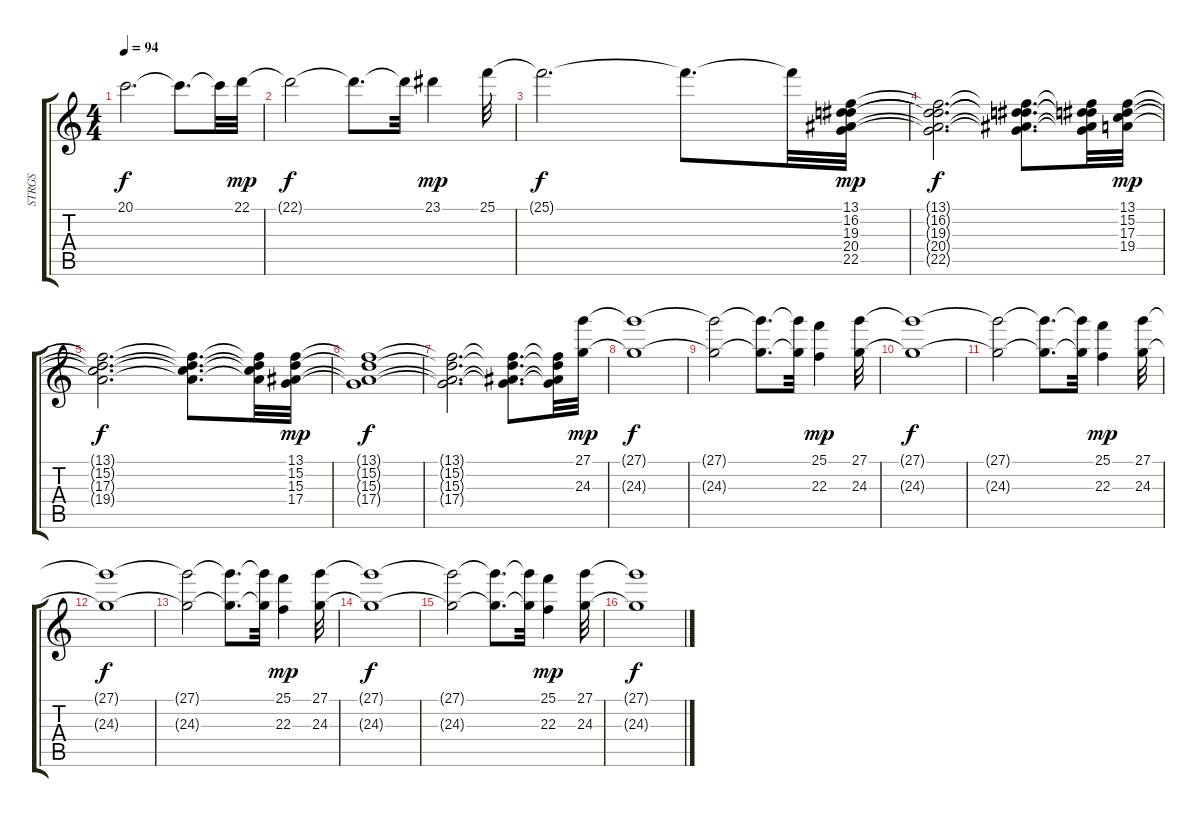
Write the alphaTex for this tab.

\track ("STRGS" "STRGS") {instrument stringensemble2}
\staff {score tabs}
\tuning (E4 B3 G3 D3 A2 E2) {hide}
\ts (4 4)
\tempo 94
\clef g2
\ks c
20.1{t}.2{d dy f} 20.1{t}.8{d} 20.1{t}.32 22.1.32{dy mp} |
22.1{t}.2{dy f} 22.1{t}.8{d} 22.1{t}.32 23.1.4{dy mp} 25.1.32 |
25.1{t}.2{d dy f} 25.1{t}.8{d} 25.1{t}.32 (13.1 16.2 19.3 20.4 22.5).32{dy mp} |
(13.1{t} 16.2{t} 19.3{t} 20.4{t} 22.5{t}).2{d dy f} (13.1{t} 16.2{t} 19.3{t} 20.4{t} 22.5{t}).8{d} (13.1{t} 16.2{t} 19.3{t} 20.4{t} 22.5{t}).32 (13.1 15.2 17.3 19.4).32{dy mp} |
(13.1{t} 15.2{t} 17.3{t} 19.4{t}).2{d dy f} (13.1{t} 15.2{t} 17.3{t} 19.4{t}).8{d} (13.1{t} 15.2{t} 17.3{t} 19.4{t}).32 (13.1 15.2 15.3 17.4).32{dy mp} |
(13.1{t} 15.2{t} 15.3{t} 17.4{t}).1{dy f} |
(13.1{t} 15.2{t} 15.3{t} 17.4{t}).2{d} (13.1{t} 15.2{t} 15.3{t} 17.4{t}).8{d} (13.1{t} 15.2{t} 15.3{t} 17.4{t}).32 (27.1 24.3).32{dy mp} |
(27.1{t} 24.3{t}).1{dy f} |
(27.1{t} 24.3{t}).2 (27.1{t} 24.3{t}).8{d} (27.1{t} 24.3{t}).32 (25.1 22.3).4{dy mp} (27.1 24.3).32 |
(27.1{t} 24.3{t}).1{dy f} |
(27.1{t} 24.3{t}).2 (27.1{t} 24.3{t}).8{d} (27.1{t} 24.3{t}).32 (25.1 22.3).4{dy mp} (27.1 24.3).32 |
(27.1{t} 24.3{t}).1{dy f} |
(27.1{t} 24.3{t}).2 (27.1{t} 24.3{t}).8{d} (27.1{t} 24.3{t}).32 (25.1 22.3).4{dy mp} (27.1 24.3).32 |
(27.1{t} 24.3{t}).1{dy f} |
(27.1{t} 24.3{t}).2 (27.1{t} 24.3{t}).8{d} (27.1{t} 24.3{t}).32 (25.1 22.3).4{dy mp} (27.1 24.3).32 |
(27.1{t} 24.3{t}).1{dy f}
